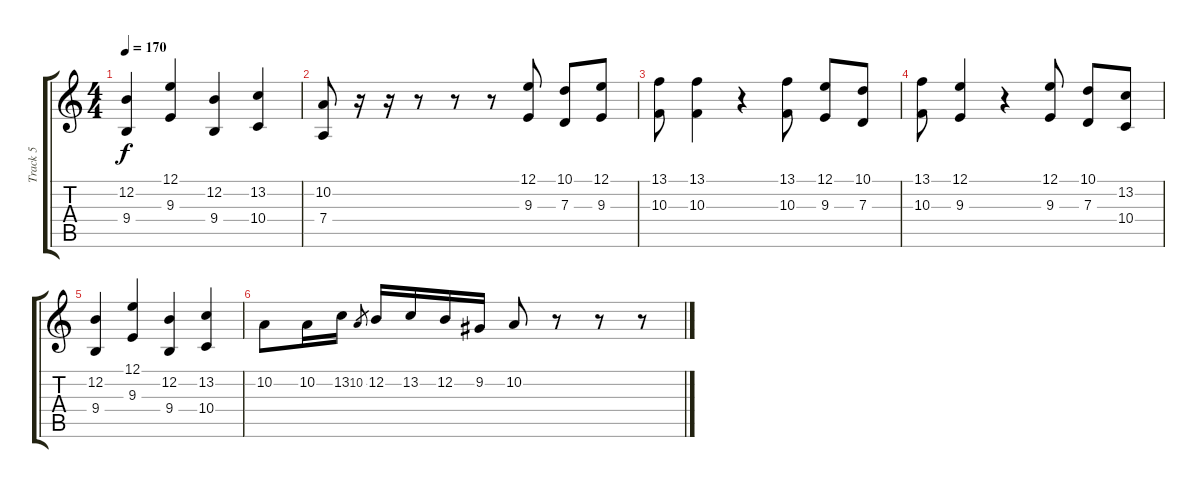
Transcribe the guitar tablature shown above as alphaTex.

\track ("Track 5" "Track 5") {instrument accordion}
\staff {score tabs}
\tuning (E4 B3 G3 D3 A2 E2) {hide}
\ts (4 4)
\tempo 170
\clef g2
\ks c
(12.2 9.4).4{dy f} (12.1 9.3).4 (12.2 9.4).4 (13.2 10.4).4 |
(10.2 7.4).8 r.16 r.16 r.8 r.8 r.8 (12.1 9.3).8 (10.1 7.3).8 (12.1 9.3).8 |
(13.1 10.3).8 (13.1 10.3).4 r.4 (13.1 10.3).8 (12.1 9.3).8 (10.1 7.3).8 |
(13.1 10.3).8 (12.1 9.3).4 r.4 (12.1 9.3).8 (10.1 7.3).8 (13.2 10.4).8 |
(12.2 9.4).4 (12.1 9.3).4 (12.2 9.4).4 (13.2 10.4).4 |
10.2.8 10.2.16 13.2.16 10.2.8{gr} 12.2.16 13.2.16 12.2.16 9.2.16 10.2.8 r.8 r.8 r.8
